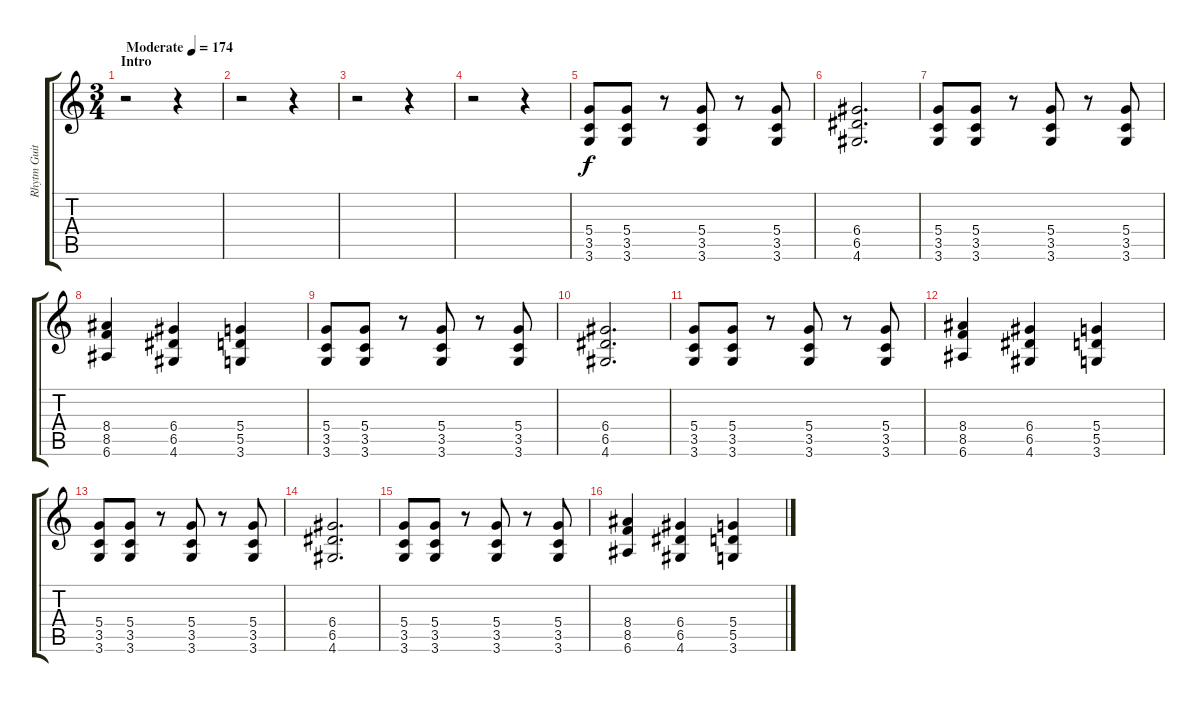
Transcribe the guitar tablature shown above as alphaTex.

\track ("Rhytm Guitar (Rudolf Schenker)" "Rhytm Guit") {instrument distortionguitar}
\staff {score tabs}
\tuning (E4 B3 G3 D3 A2 E2) {hide}
\ts (3 4)
\section ("" "Intro")
\tempo (174 "Moderate")
\clef g2
\ks c
r.2{dy f instrument distortionguitar} r.4 |
r.2 r.4 |
r.2 r.4 |
r.2 r.4 |
(5.4 3.5 3.6).8 (5.4 3.5 3.6).8 r.8 (5.4 3.5 3.6).8 r.8 (5.4 3.5 3.6).8 |
(6.4 6.5 4.6).2{d} |
(5.4 3.5 3.6).8 (5.4 3.5 3.6).8 r.8 (5.4 3.5 3.6).8 r.8 (5.4 3.5 3.6).8 |
(8.4 8.5 6.6).4 (6.4 6.5 4.6).4 (5.4 5.5 3.6).4 |
(5.4 3.5 3.6).8 (5.4 3.5 3.6).8 r.8 (5.4 3.5 3.6).8 r.8 (5.4 3.5 3.6).8 |
(6.4 6.5 4.6).2{d} |
(5.4 3.5 3.6).8 (5.4 3.5 3.6).8 r.8 (5.4 3.5 3.6).8 r.8 (5.4 3.5 3.6).8 |
(8.4 8.5 6.6).4 (6.4 6.5 4.6).4 (5.4 5.5 3.6).4 |
(5.4 3.5 3.6).8 (5.4 3.5 3.6).8 r.8 (5.4 3.5 3.6).8 r.8 (5.4 3.5 3.6).8 |
(6.4 6.5 4.6).2{d} |
(5.4 3.5 3.6).8 (5.4 3.5 3.6).8 r.8 (5.4 3.5 3.6).8 r.8 (5.4 3.5 3.6).8 |
(8.4 8.5 6.6).4 (6.4 6.5 4.6).4 (5.4 5.5 3.6).4
